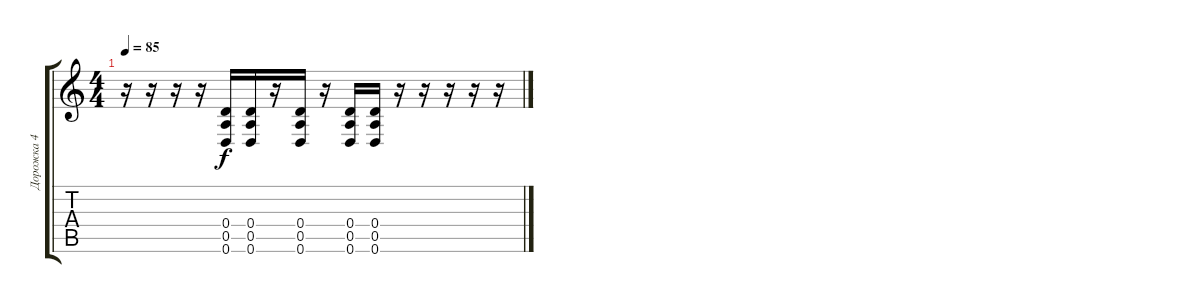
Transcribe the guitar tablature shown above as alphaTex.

\track ("Дорожка 4" "Дорожка 4") {instrument distortionguitar}
\staff {score tabs}
\tuning (E4 B3 G3 D3 A2 D2) {hide}
\ts (4 4)
\tempo 85
\clef g2
\ks c
r.16{dy f} r.16 r.16 r.16 (0.4 0.5 0.6).16 (0.4 0.5 0.6).16 r.16 (0.4 0.5 0.6).16 r.16 (0.4 0.5 0.6).16 (0.4 0.5 0.6).16 r.16 r.16 r.16 r.16 r.16
